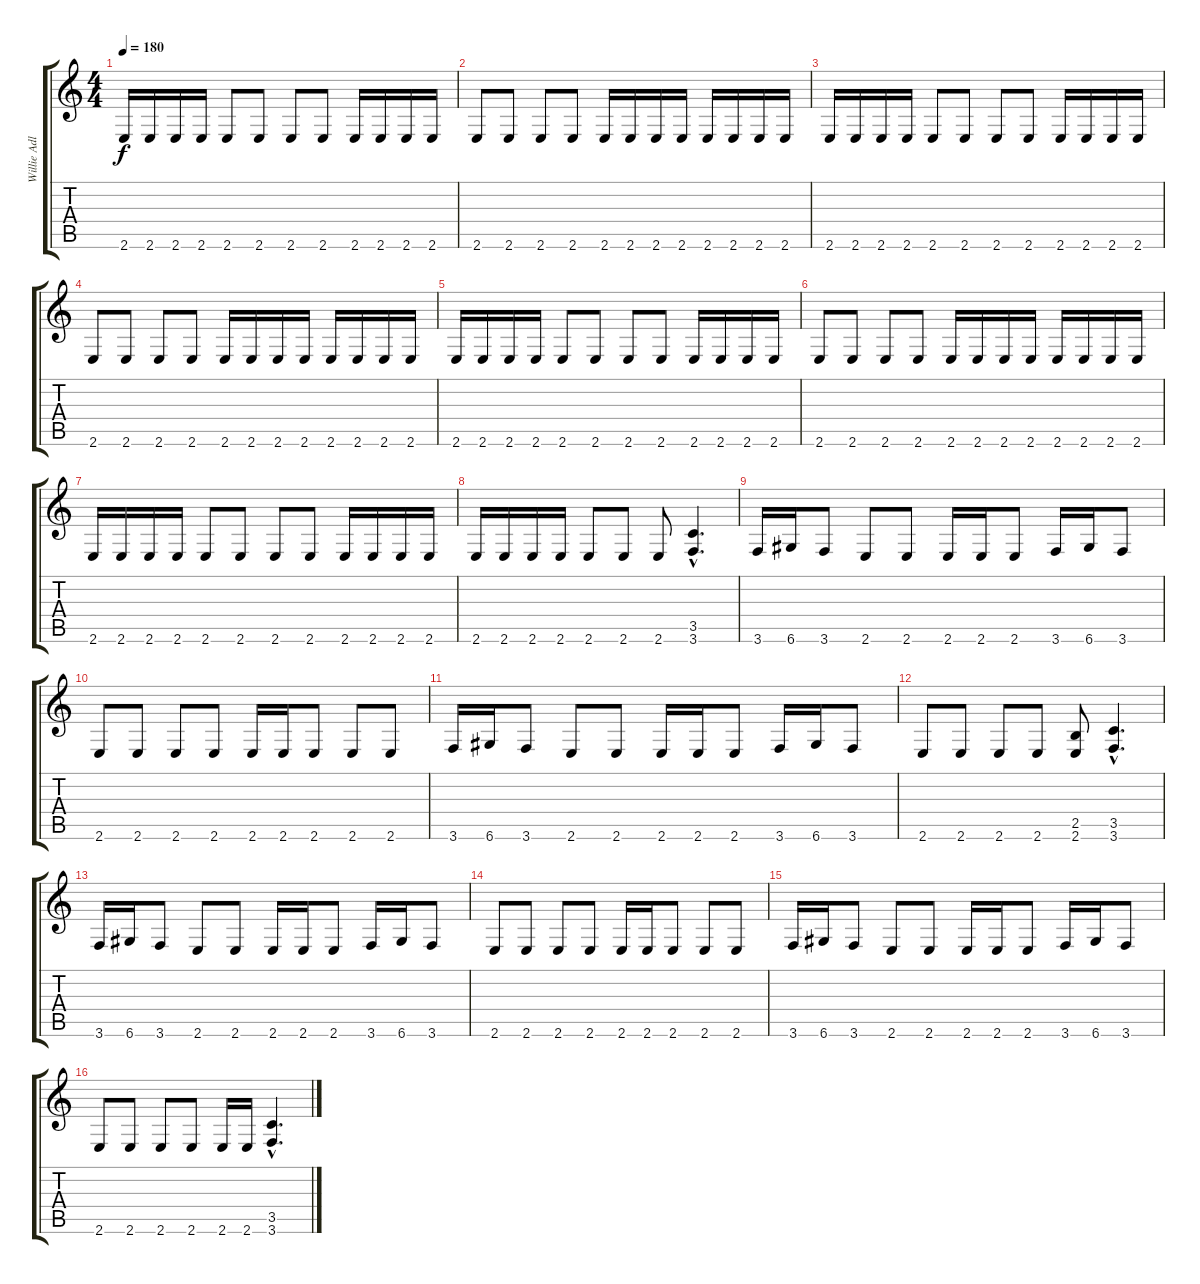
\track ("Willie Adler" "Willie Adl") {instrument distortionguitar}
\staff {score tabs}
\tuning (E4 B3 G3 D3 A2 D2) {hide}
\ts (4 4)
\tempo 180
\clef g2
\ks c
2.6.16{dy f} 2.6.16 2.6.16 2.6.16 2.6.8 2.6.8 2.6.8 2.6.8 2.6.16 2.6.16 2.6.16 2.6.16 |
2.6.8 2.6.8 2.6.8 2.6.8 2.6.16 2.6.16 2.6.16 2.6.16 2.6.16 2.6.16 2.6.16 2.6.16 |
2.6.16 2.6.16 2.6.16 2.6.16 2.6.8 2.6.8 2.6.8 2.6.8 2.6.16 2.6.16 2.6.16 2.6.16 |
2.6.8 2.6.8 2.6.8 2.6.8 2.6.16 2.6.16 2.6.16 2.6.16 2.6.16 2.6.16 2.6.16 2.6.16 |
2.6.16 2.6.16 2.6.16 2.6.16 2.6.8 2.6.8 2.6.8 2.6.8 2.6.16 2.6.16 2.6.16 2.6.16 |
2.6.8 2.6.8 2.6.8 2.6.8 2.6.16 2.6.16 2.6.16 2.6.16 2.6.16 2.6.16 2.6.16 2.6.16 |
2.6.16 2.6.16 2.6.16 2.6.16 2.6.8 2.6.8 2.6.8 2.6.8 2.6.16 2.6.16 2.6.16 2.6.16 |
2.6.16 2.6.16 2.6.16 2.6.16 2.6.8 2.6.8 2.6.8 (3.5{hac} 3.6{hac}).4{d} |
3.6.16 6.6.16 3.6.8 2.6.8 2.6.8 2.6.16 2.6.16 2.6.8 3.6.16 6.6.16 3.6.8 |
2.6.8 2.6.8 2.6.8 2.6.8 2.6.16 2.6.16 2.6.8 2.6.8 2.6.8 |
3.6.16 6.6.16 3.6.8 2.6.8 2.6.8 2.6.16 2.6.16 2.6.8 3.6.16 6.6.16 3.6.8 |
2.6.8 2.6.8 2.6.8 2.6.8 (2.5 2.6).8 (3.5{hac} 3.6{hac}).4{d} |
3.6.16 6.6.16 3.6.8 2.6.8 2.6.8 2.6.16 2.6.16 2.6.8 3.6.16 6.6.16 3.6.8 |
2.6.8 2.6.8 2.6.8 2.6.8 2.6.16 2.6.16 2.6.8 2.6.8 2.6.8 |
3.6.16 6.6.16 3.6.8 2.6.8 2.6.8 2.6.16 2.6.16 2.6.8 3.6.16 6.6.16 3.6.8 |
2.6.8 2.6.8 2.6.8 2.6.8 2.6.16 2.6.16 (3.5{hac} 3.6{hac}).4{d}
